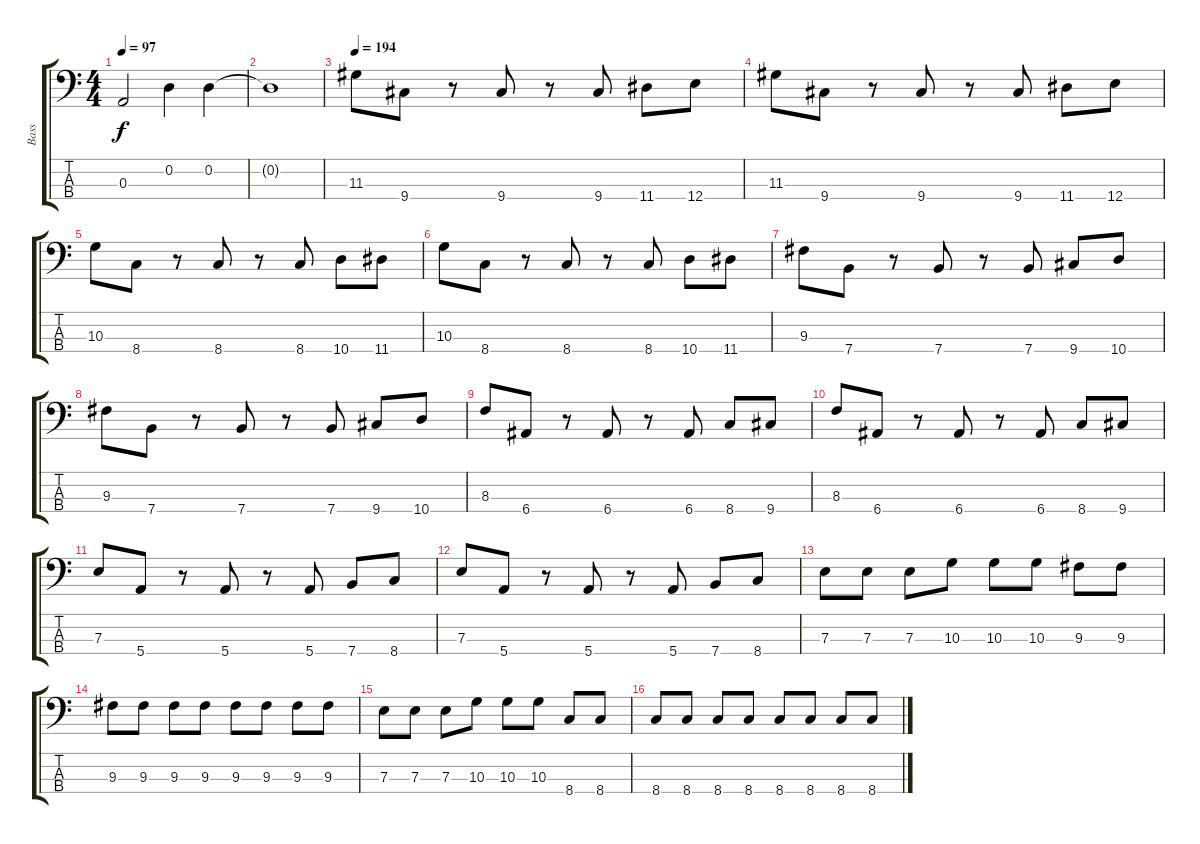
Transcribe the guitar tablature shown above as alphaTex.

\track ("Bass" "Bass") {instrument electricbassfinger}
\staff {score tabs}
\tuning (G2 D2 A1 E1) {hide}
\ts (4 4)
\tempo 97
\clef f4
\ks c
0.3{t}.2{dy f} 0.2.4 0.2.4 |
0.2{t}.1 |
\tempo 194
11.3.8 9.4.8 r.8 9.4.8 r.8 9.4.8 11.4.8 12.4.8 |
11.3.8 9.4.8 r.8 9.4.8 r.8 9.4.8 11.4.8 12.4.8 |
10.3.8 8.4.8 r.8 8.4.8 r.8 8.4.8 10.4.8 11.4.8 |
10.3.8 8.4.8 r.8 8.4.8 r.8 8.4.8 10.4.8 11.4.8 |
9.3.8 7.4.8 r.8 7.4.8 r.8 7.4.8 9.4.8 10.4.8 |
9.3.8 7.4.8 r.8 7.4.8 r.8 7.4.8 9.4.8 10.4.8 |
8.3.8 6.4.8 r.8 6.4.8 r.8 6.4.8 8.4.8 9.4.8 |
8.3.8 6.4.8 r.8 6.4.8 r.8 6.4.8 8.4.8 9.4.8 |
7.3.8 5.4.8 r.8 5.4.8 r.8 5.4.8 7.4.8 8.4.8 |
7.3.8 5.4.8 r.8 5.4.8 r.8 5.4.8 7.4.8 8.4.8 |
7.3.8 7.3.8 7.3.8 10.3.8 10.3.8 10.3.8 9.3.8 9.3.8 |
9.3.8 9.3.8 9.3.8 9.3.8 9.3.8 9.3.8 9.3.8 9.3.8 |
7.3.8 7.3.8 7.3.8 10.3.8 10.3.8 10.3.8 8.4.8 8.4.8 |
8.4.8 8.4.8 8.4.8 8.4.8 8.4.8 8.4.8 8.4.8 8.4.8
